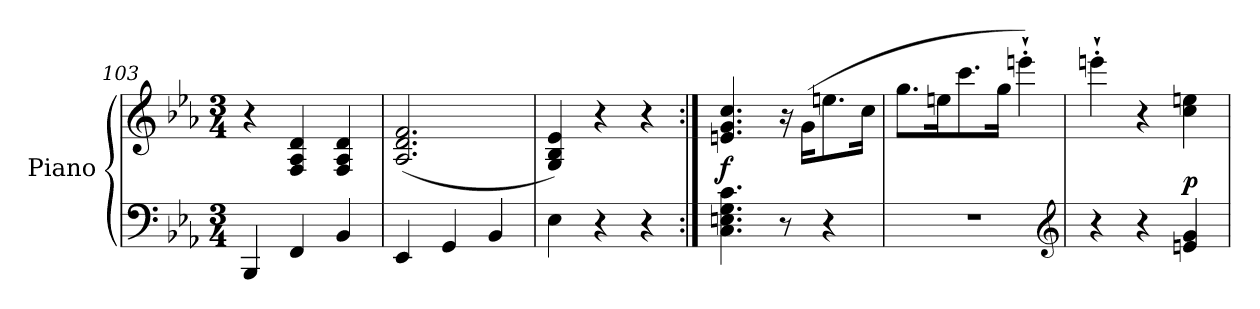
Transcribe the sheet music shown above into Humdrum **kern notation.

**kern	**kern	**dynam
*part1	*part1	*part1
*staff2	*staff1	*staff1/2
*I"Piano	*	*
*I'Pno	*	*
*clefF4	*clefG2	*
*k[b-e-a-]	*k[b-e-a-]	*
*E-:	*E-:	*
*M3/4	*M3/4	*
=103	=103	=103
4BBB-/	4r	.
4FF/	4F/ 4A-/ 4d/	.
4BB-/	4F/ 4A-/ 4d/	.
=104	=104	=104
4EE-/	(2.A-/ 2.d/ 2.f/	.
4GG/	.	.
4BB-/	.	.
=105	=105	=105
4E-\	4G/ 4B-/ 4e-/)	.
4r	4r	.
4r	4r	.
!!LO:PB:g=z
=106:|!	=106:|!	=106:|!
!	!	!LO:DY:b
4.C\ 4.En\ 4.G\ 4.c\	4.en/ 4.g/ 4.cc/	f
8r	16r	.
.	(16g\KL	.
4r	8.een\	.
.	16cc\Jk	.
=107	=107	=107
2.r	8.gg\L	.
.	16een\K	.
.	8.ccc\	.
.	16gg\Jk	.
.	4eeen`'\)	.
*clefG2	*	*
=108	=108	=108
4r	4eeen`'\	.
4r	4r	.
!	!	!LO:DY:a=2
4en/ 4g/	4cc\ 4een\	p
=	=	=
*-	*-	*-
